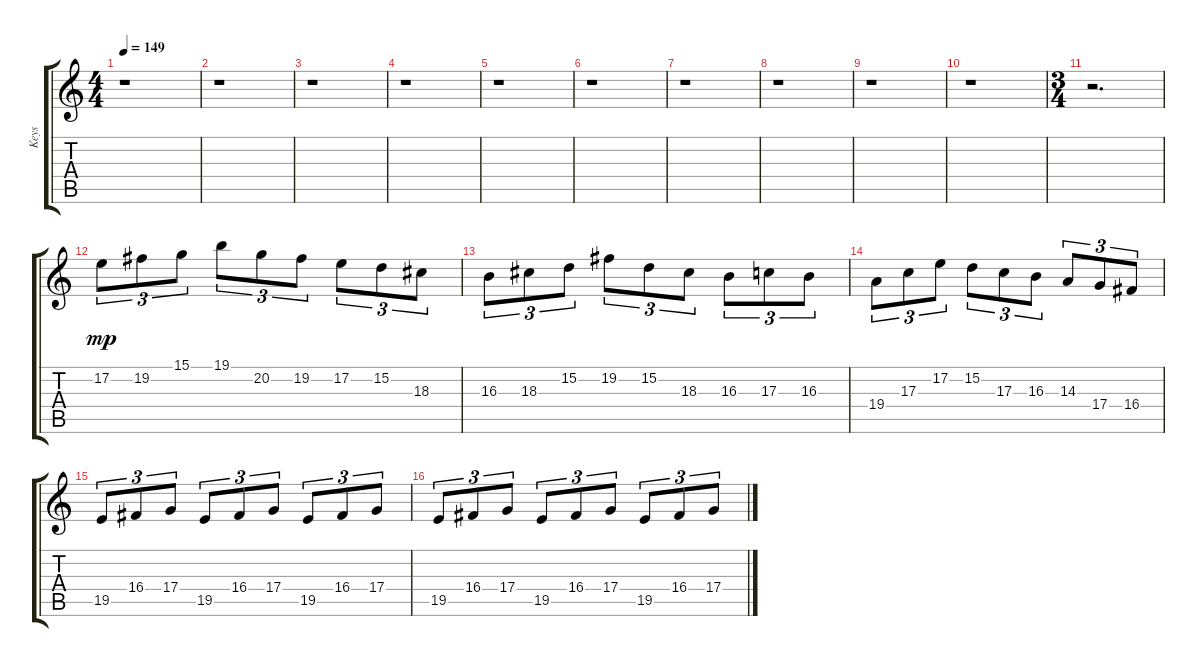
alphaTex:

\track ("Keys" "Keys") {instrument lead2sawtooth}
\staff {score tabs}
\tuning (E4 B3 G3 D3 A2 E2) {hide}
\ts (4 4)
\tempo 149
\clef g2
\ks c
r.1{dy f} |
r.1 |
r.1 |
r.1 |
r.1 |
r.1 |
r.1 |
r.1 |
r.1 |
r.1 |
\ts (3 4)
r.2{d} |
17.2.8{tu (3 2) dy mp volume 14} 19.2.8{tu (3 2)} 15.1.8{tu (3 2)} 19.1.8{tu (3 2)} 20.2.8{tu (3 2)} 19.2.8{tu (3 2)} 17.2.8{tu (3 2)} 15.2.8{tu (3 2)} 18.3.8{tu (3 2)} |
16.3.8{tu (3 2)} 18.3.8{tu (3 2)} 15.2.8{tu (3 2)} 19.2.8{tu (3 2)} 15.2.8{tu (3 2)} 18.3.8{tu (3 2)} 16.3.8{tu (3 2)} 17.3.8{tu (3 2)} 16.3.8{tu (3 2)} |
19.4.8{tu (3 2)} 17.3.8{tu (3 2)} 17.2.8{tu (3 2)} 15.2.8{tu (3 2)} 17.3.8{tu (3 2)} 16.3.8{tu (3 2)} 14.3.8{tu (3 2)} 17.4.8{tu (3 2)} 16.4.8{tu (3 2)} |
19.5.8{tu (3 2)} 16.4.8{tu (3 2)} 17.4.8{tu (3 2)} 19.5.8{tu (3 2)} 16.4.8{tu (3 2)} 17.4.8{tu (3 2)} 19.5.8{tu (3 2)} 16.4.8{tu (3 2)} 17.4.8{tu (3 2)} |
19.5.8{tu (3 2)} 16.4.8{tu (3 2)} 17.4.8{tu (3 2)} 19.5.8{tu (3 2)} 16.4.8{tu (3 2)} 17.4.8{tu (3 2)} 19.5.8{tu (3 2)} 16.4.8{tu (3 2)} 17.4.8{tu (3 2)}
